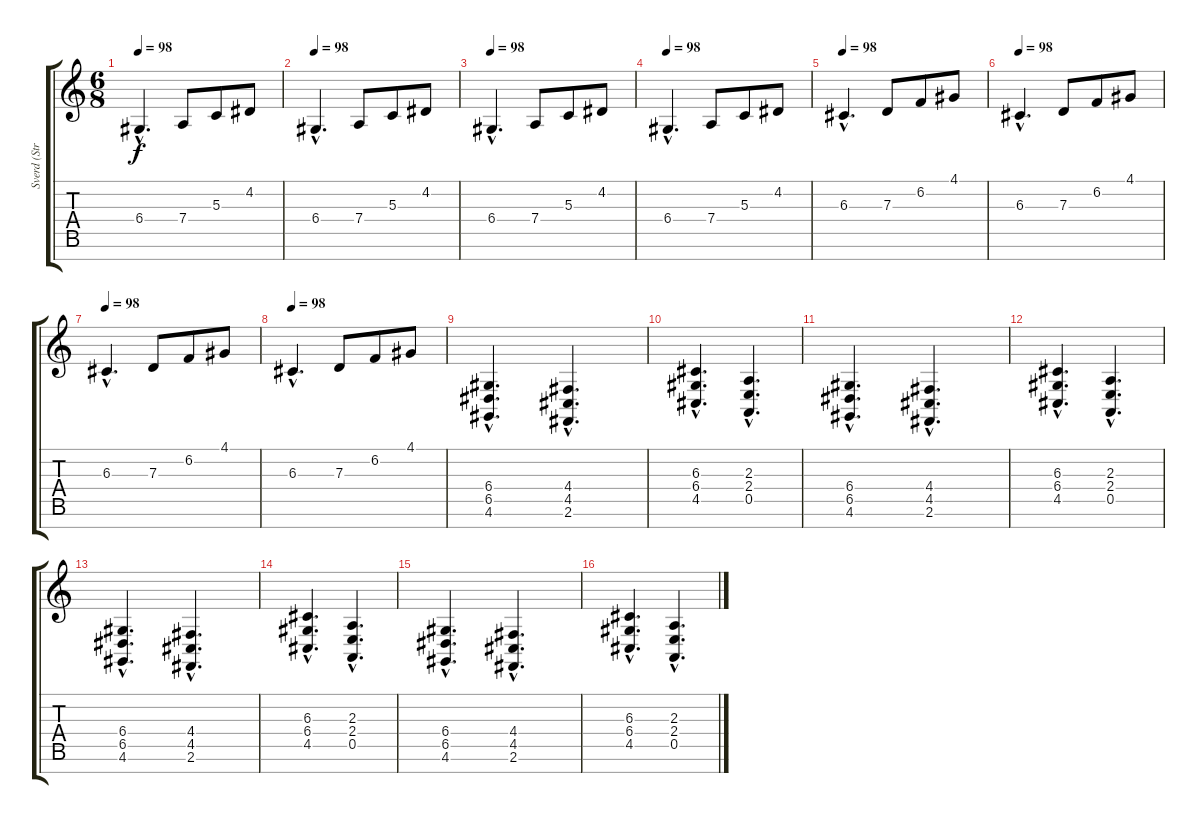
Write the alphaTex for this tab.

\track ("Sverd (Strings)" "Sverd (Str") {instrument synthstrings1}
\staff {score tabs}
\tuning (E4 B3 G3 D3 A2 E2 B1) {hide}
\ts (6 8)
\tempo 98
\clef g2
\ks c
6.4{hac}.4{d dy f volume 12 instrument harpsichord} 7.4.8 5.3.8 4.2.8 |
\tempo 98
6.4{hac}.4{d volume 12 instrument harpsichord} 7.4.8 5.3.8 4.2.8 |
\tempo 98
6.4{hac}.4{d volume 12 instrument harpsichord} 7.4.8 5.3.8 4.2.8 |
\tempo 98
6.4{hac}.4{d volume 12 instrument harpsichord} 7.4.8 5.3.8 4.2.8 |
\tempo 98
6.3{hac}.4{d volume 12 instrument harpsichord} 7.3.8 6.2.8 4.1.8 |
\tempo 98
6.3{hac}.4{d volume 12 instrument harpsichord} 7.3.8 6.2.8 4.1.8 |
\tempo 98
6.3{hac}.4{d volume 12 instrument harpsichord} 7.3.8 6.2.8 4.1.8 |
\tempo 98
6.3{hac}.4{d volume 12 instrument harpsichord} 7.3.8 6.2.8 4.1.8 |
(6.4{hac} 6.5{hac} 4.6{hac}).4{d volume 13 instrument stringensemble1} (4.4{hac} 4.5{hac} 2.6{hac}).4{d} |
(6.3{hac} 6.4{hac} 4.5{hac}).4{d} (2.3{hac} 2.4{hac} 0.5{hac}).4{d} |
(6.4{hac} 6.5{hac} 4.6{hac}).4{d volume 13 instrument stringensemble1} (4.4{hac} 4.5{hac} 2.6{hac}).4{d} |
(6.3{hac} 6.4{hac} 4.5{hac}).4{d} (2.3{hac} 2.4{hac} 0.5{hac}).4{d} |
(6.4{hac} 6.5{hac} 4.6{hac}).4{d volume 13 instrument stringensemble1} (4.4{hac} 4.5{hac} 2.6{hac}).4{d} |
(6.3{hac} 6.4{hac} 4.5{hac}).4{d} (2.3{hac} 2.4{hac} 0.5{hac}).4{d} |
(6.4{hac} 6.5{hac} 4.6{hac}).4{d volume 13 instrument stringensemble1} (4.4{hac} 4.5{hac} 2.6{hac}).4{d} |
(6.3{hac} 6.4{hac} 4.5{hac}).4{d} (2.3{hac} 2.4{hac} 0.5{hac}).4{d}
